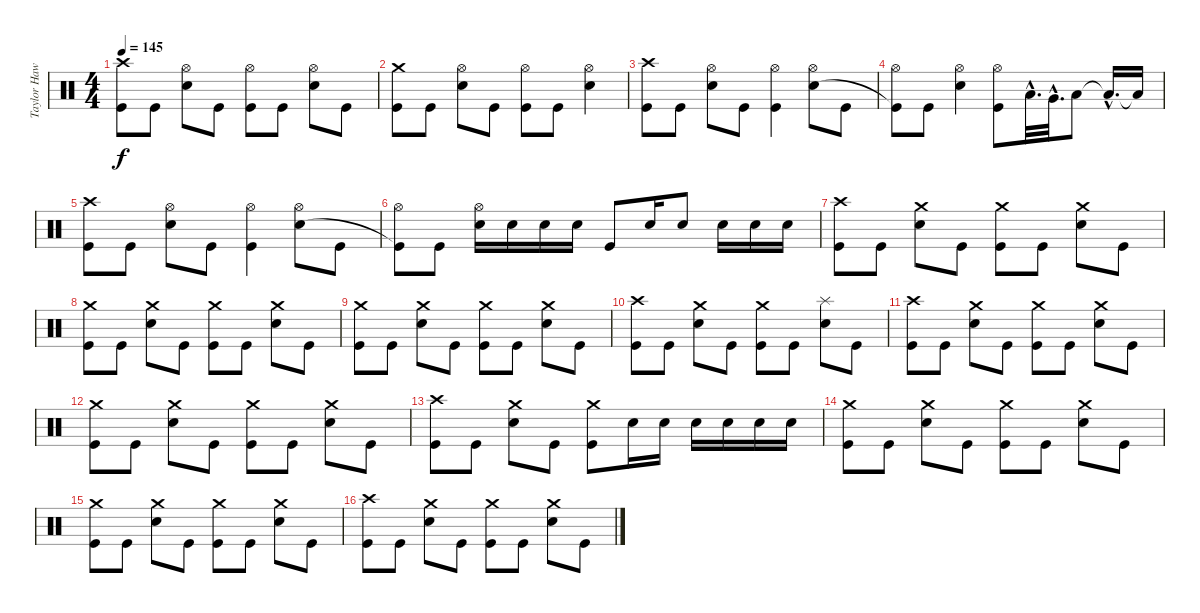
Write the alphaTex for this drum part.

\track ("Taylor Hawkins" "Taylor Haw") {instrument percussion}
\staff {score}
\articulation defaults
\ts (4 4)
\tempo 145
\clef neutral
\ks c
("Crash high (hit)" "Kick (hit)").8{dy f} "Kick (hit)".8 ("Hi-Hat (open)" "Electric Snare (hit)").8 "Kick (hit)".8 ("Hi-Hat (open)" "Kick (hit)").8 "Kick (hit)".8 ("Hi-Hat (open)" "Electric Snare (hit)").8 "Kick (hit)".8 |
("Crash medium (hit)" "Kick (hit)").8 "Kick (hit)".8 ("Hi-Hat (open)" "Electric Snare (hit)").8 "Kick (hit)".8 ("Hi-Hat (open)" "Kick (hit)").8 "Kick (hit)".8 ("Hi-Hat (open)" "Electric Snare (hit)").4 |
("Crash high (hit)" "Kick (hit)").8 "Kick (hit)".8 ("Hi-Hat (open)" "Electric Snare (hit)").8 "Kick (hit)".8 ("Hi-Hat (open)" "Kick (hit)").4 ("Hi-Hat (open)" "Electric Snare (hit)").8 "Kick (hit)".8 |
("Hi-Hat (open)" "Kick (hit)"{t}).8 "Kick (hit)".8 ("Hi-Hat (open)" "Electric Snare (hit)").4 ("Hi-Hat (open)" "Kick (hit)").8 "Low Tom (hit)"{hac}.32{d} "Very Low Tom (hit)"{hac}.32{d} "Low Floor Tom (hit)".8 "Low Floor Tom (hit)"{hac t}.16{d} "Low Floor Tom (hit)"{t}.16 |
("Crash high (hit)" "Kick (hit)").8 "Kick (hit)".8 ("Hi-Hat (open)" "Electric Snare (hit)").8 "Kick (hit)".8 ("Hi-Hat (open)" "Kick (hit)").4 ("Hi-Hat (open)" "Electric Snare (hit)").8 "Kick (hit)".8 |
("Hi-Hat (open)" "Kick (hit)"{t}).8 "Kick (hit)".8 ("Hi-Hat (open)" "Electric Snare (hit)").16 "Electric Snare (hit)".16 "Electric Snare (hit)".16 "Electric Snare (hit)".16 "Kick (hit)".8 "Electric Snare (hit)".16 "Electric Snare (hit)".8 "Electric Snare (hit)".16 "Electric Snare (hit)".16 "Electric Snare (hit)".16 |
("Crash high (hit)" "Kick (hit)").8 "Kick (hit)".8 ("Crash medium (hit)" "Electric Snare (hit)").8 "Kick (hit)".8 ("Crash medium (hit)" "Kick (hit)").8 "Kick (hit)".8 ("Crash medium (hit)" "Electric Snare (hit)").8 "Kick (hit)".8 |
("Crash medium (hit)" "Kick (hit)").8 "Kick (hit)".8 ("Crash medium (hit)" "Electric Snare (hit)").8 "Kick (hit)".8 ("Crash medium (hit)" "Kick (hit)").8 "Kick (hit)".8 ("Crash medium (hit)" "Electric Snare (hit)").8 "Kick (hit)".8 |
("Crash medium (hit)" "Kick (hit)").8 "Kick (hit)".8 ("Crash medium (hit)" "Electric Snare (hit)").8 "Kick (hit)".8 ("Crash medium (hit)" "Kick (hit)").8 "Kick (hit)".8 ("Crash medium (hit)" "Electric Snare (hit)").8 "Kick (hit)".8 |
("Crash high (hit)" "Kick (hit)").8 "Kick (hit)".8 ("Crash medium (hit)" "Electric Snare (hit)").8 "Kick (hit)".8 ("Crash medium (hit)" "Kick (hit)").8 "Kick (hit)".8 ("Splash (hit)" "Electric Snare (hit)").8 "Kick (hit)".8 |
("Crash high (hit)" "Kick (hit)").8 "Kick (hit)".8 ("Crash medium (hit)" "Electric Snare (hit)").8 "Kick (hit)".8 ("Crash medium (hit)" "Kick (hit)").8 "Kick (hit)".8 ("Crash medium (hit)" "Electric Snare (hit)").8 "Kick (hit)".8 |
("Crash medium (hit)" "Kick (hit)").8 "Kick (hit)".8 ("Crash medium (hit)" "Electric Snare (hit)").8 "Kick (hit)".8 ("Crash medium (hit)" "Kick (hit)").8 "Kick (hit)".8 ("Crash medium (hit)" "Electric Snare (hit)").8 "Kick (hit)".8 |
("Crash high (hit)" "Kick (hit)").8 "Kick (hit)".8 ("Crash medium (hit)" "Electric Snare (hit)").8 "Kick (hit)".8 ("Crash medium (hit)" "Kick (hit)").8 "Electric Snare (hit)".16 "Electric Snare (hit)".16 "Electric Snare (hit)".16 "Electric Snare (hit)".16 "Electric Snare (hit)".16 "Electric Snare (hit)".16 |
("Crash medium (hit)" "Kick (hit)").8 "Kick (hit)".8 ("Crash medium (hit)" "Electric Snare (hit)").8 "Kick (hit)".8 ("Crash medium (hit)" "Kick (hit)").8 "Kick (hit)".8 ("Crash medium (hit)" "Electric Snare (hit)").8 "Kick (hit)".8 |
("Crash medium (hit)" "Kick (hit)").8 "Kick (hit)".8 ("Crash medium (hit)" "Electric Snare (hit)").8 "Kick (hit)".8 ("Crash medium (hit)" "Kick (hit)").8 "Kick (hit)".8 ("Crash medium (hit)" "Electric Snare (hit)").8 "Kick (hit)".8 |
("Crash high (hit)" "Kick (hit)").8 "Kick (hit)".8 ("Crash medium (hit)" "Electric Snare (hit)").8 "Kick (hit)".8 ("Crash medium (hit)" "Kick (hit)").8 "Kick (hit)".8 ("Crash medium (hit)" "Electric Snare (hit)").8 "Kick (hit)".8
